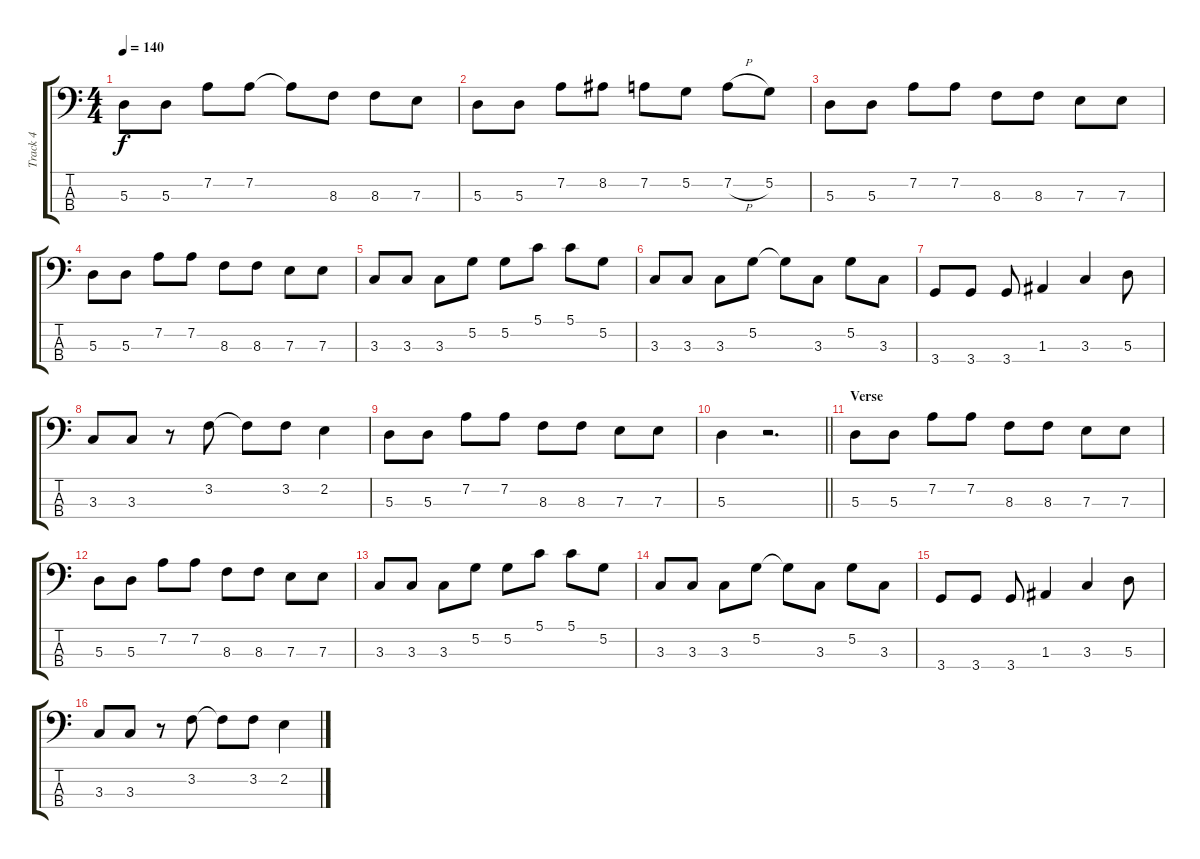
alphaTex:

\track ("Track 4" "Track 4") {instrument electricbassfinger}
\staff {score tabs}
\tuning (G2 D2 A1 E1) {hide}
\ts (4 4)
\tempo 140
\clef f4
\ks c
5.3.8{dy f} 5.3.8 7.2.8 7.2.8 7.2{t}.8 8.3.8 8.3.8 7.3.8 |
5.3.8 5.3.8 7.2.8 8.2.8 7.2.8 5.2.8 7.2{h}.8 5.2.8 |
5.3.8 5.3.8 7.2.8 7.2.8 8.3.8 8.3.8 7.3.8 7.3.8 |
5.3.8 5.3.8 7.2.8 7.2.8 8.3.8 8.3.8 7.3.8 7.3.8 |
3.3.8 3.3.8 3.3.8 5.2.8 5.2.8 5.1.8 5.1.8 5.2.8 |
3.3.8 3.3.8 3.3.8 5.2.8 5.2{t}.8 3.3.8 5.2.8 3.3.8 |
3.4.8 3.4.8 3.4.8 1.3.4 3.3.4 5.3.8 |
3.3.8 3.3.8 r.8 3.2.8 3.2{t}.8 3.2.8 2.2.4 |
5.3.8 5.3.8 7.2.8 7.2.8 8.3.8 8.3.8 7.3.8 7.3.8 |
\barLineRight lightlight
5.3.4 r.2{d} |
\section ("" "Verse")
5.3.8 5.3.8 7.2.8 7.2.8 8.3.8 8.3.8 7.3.8 7.3.8 |
5.3.8 5.3.8 7.2.8 7.2.8 8.3.8 8.3.8 7.3.8 7.3.8 |
3.3.8 3.3.8 3.3.8 5.2.8 5.2.8 5.1.8 5.1.8 5.2.8 |
3.3.8 3.3.8 3.3.8 5.2.8 5.2{t}.8 3.3.8 5.2.8 3.3.8 |
3.4.8 3.4.8 3.4.8 1.3.4 3.3.4 5.3.8 |
3.3.8 3.3.8 r.8 3.2.8 3.2{t}.8 3.2.8 2.2.4
